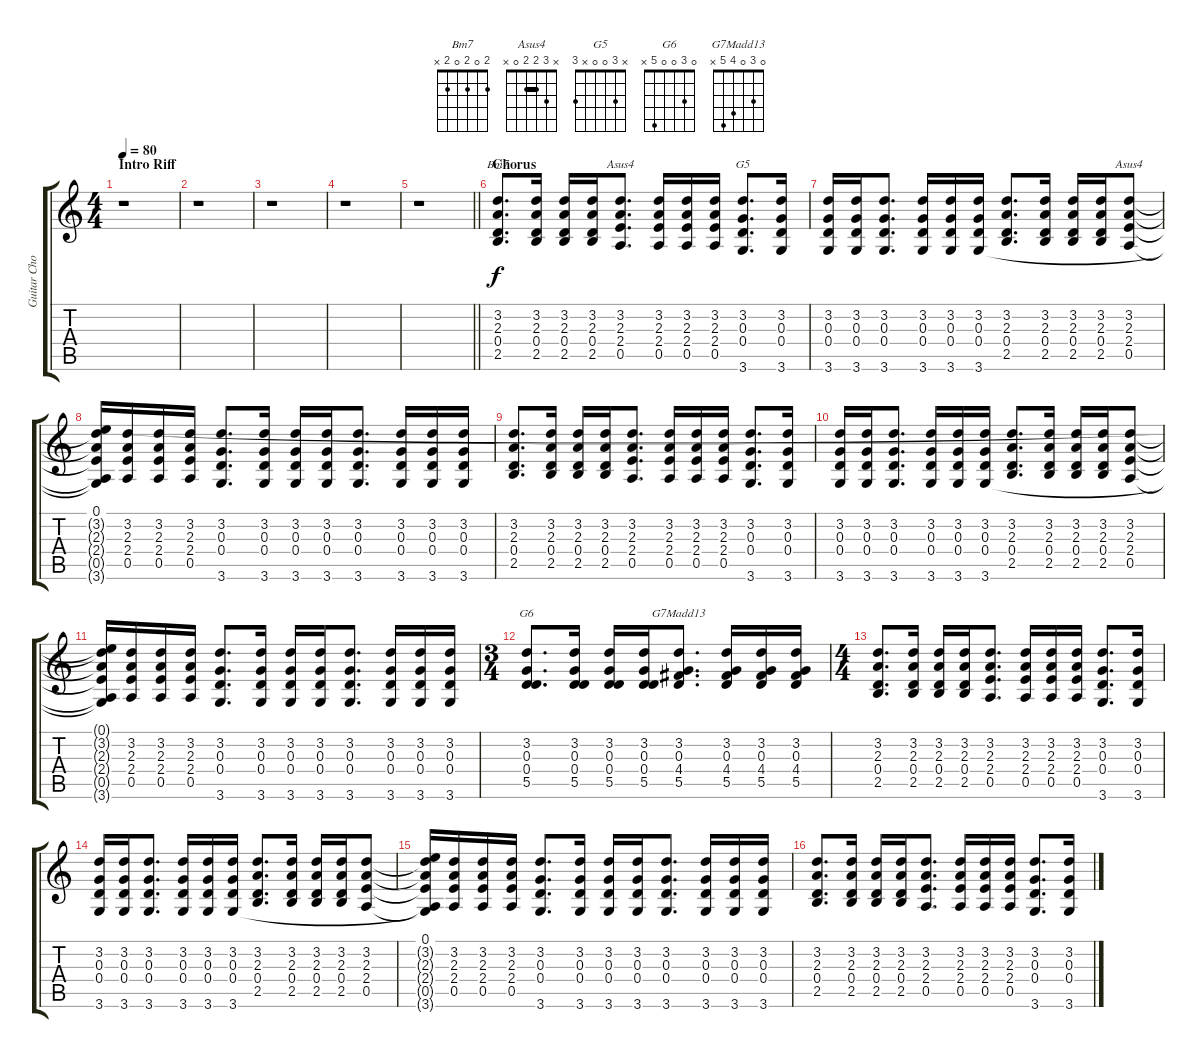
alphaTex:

\track ("Guitar Chorus" "Guitar Cho") {instrument overdrivenguitar}
\staff {score tabs}
\tuning (E4 B3 G3 D3 A2 E2) {hide}
\chord ("Bm7" 2 0 2 0 2 x)
\chord ("Asus4" 0 3 2 0 0 x)
\chord ("G5" x 3 0 0 x 3)
\chord ("Asus4" x 3 2 2 0 x) {barre 2}
\chord ("G6" 0 3 0 0 5 x)
\chord ("G7Madd13" 0 3 0 4 5 x)
\ts (4 4)
\section ("" "Intro Riff")
\tempo 80
\clef g2
\ks c
r.1{dy f} |
r.1 |
r.1 |
r.1 |
\barLineRight lightlight
r.1 |
\section ("" "Chorus")
(3.2 2.3 0.4 2.5).8{d ch "Bm7"} (3.2 2.3 0.4 2.5).16 (3.2 2.3 0.4 2.5).16 (3.2 2.3 0.4 2.5).16 (3.2 2.3 2.4 0.5).8{d ch "Asus4"} (3.2 2.3 2.4 0.5).16 (3.2 2.3 2.4 0.5).16 (3.2 2.3 2.4 0.5).16 (3.2 0.3 0.4 3.6).8{d ch "G5"} (3.2 0.3 0.4 3.6).16 |
(3.2 0.3 0.4 3.6).16 (3.2 0.3 0.4 3.6).16 (3.2 0.3 0.4 3.6).8{d} (3.2 0.3 0.4 3.6).16 (3.2 0.3 0.4 3.6).16 (3.2 0.3 0.4 3.6).16 (3.2 2.3 0.4 2.5).8{d} (3.2 2.3 0.4 2.5).16 (3.2 2.3 0.4 2.5).16 (3.2 2.3 0.4 2.5).16 (3.2 2.3 2.4 0.5).8{ch "Asus4"} |
(0.1 3.2{t} 2.3{t} 2.4{t} 0.5{t} 3.6{t}).16 (3.2 2.3 2.4 0.5).16 (3.2 2.3 2.4 0.5).16 (3.2 2.3 2.4 0.5).16 (3.2 0.3 0.4 3.6).8{d} (3.2 0.3 0.4 3.6).16 (3.2 0.3 0.4 3.6).16 (3.2 0.3 0.4 3.6).16 (3.2 0.3 0.4 3.6).8{d} (3.2 0.3 0.4 3.6).16 (3.2 0.3 0.4 3.6).16 (3.2 0.3 0.4 3.6).16 |
(3.2 2.3 0.4 2.5).8{d} (3.2 2.3 0.4 2.5).16 (3.2 2.3 0.4 2.5).16 (3.2 2.3 0.4 2.5).16 (3.2 2.3 2.4 0.5).8{d} (3.2 2.3 2.4 0.5).16 (3.2 2.3 2.4 0.5).16 (3.2 2.3 2.4 0.5).16 (3.2 0.3 0.4 3.6).8{d} (3.2 0.3 0.4 3.6).16 |
(3.2 0.3 0.4 3.6).16 (3.2 0.3 0.4 3.6).16 (3.2 0.3 0.4 3.6).8{d} (3.2 0.3 0.4 3.6).16 (3.2 0.3 0.4 3.6).16 (3.2 0.3 0.4 3.6).16 (3.2 2.3 0.4 2.5).8{d} (3.2 2.3 0.4 2.5).16 (3.2 2.3 0.4 2.5).16 (3.2 2.3 0.4 2.5).16 (3.2 2.3 2.4 0.5).8 |
(0.1{t} 3.2{t} 2.3{t} 2.4{t} 0.5{t} 3.6{t}).16 (3.2 2.3 2.4 0.5).16 (3.2 2.3 2.4 0.5).16 (3.2 2.3 2.4 0.5).16 (3.2 0.3 0.4 3.6).8{d} (3.2 0.3 0.4 3.6).16 (3.2 0.3 0.4 3.6).16 (3.2 0.3 0.4 3.6).16 (3.2 0.3 0.4 3.6).8{d} (3.2 0.3 0.4 3.6).16 (3.2 0.3 0.4 3.6).16 (3.2 0.3 0.4 3.6).16 |
\ts (3 4)
(3.2 0.3 0.4 5.5).8{d ch "G6"} (3.2 0.3 0.4 5.5).16 (3.2 0.3 0.4 5.5).16 (3.2 0.3 0.4 5.5).16 (3.2 0.3 4.4 5.5).8{d ch "G7Madd13"} (3.2 0.3 4.4 5.5).16 (3.2 0.3 4.4 5.5).16 (3.2 0.3 4.4 5.5).16 |
\ts (4 4)
(3.2 2.3 0.4 2.5).8{d} (3.2 2.3 0.4 2.5).16 (3.2 2.3 0.4 2.5).16 (3.2 2.3 0.4 2.5).16 (3.2 2.3 2.4 0.5).8{d} (3.2 2.3 2.4 0.5).16 (3.2 2.3 2.4 0.5).16 (3.2 2.3 2.4 0.5).16 (3.2 0.3 0.4 3.6).8{d} (3.2 0.3 0.4 3.6).16 |
(3.2 0.3 0.4 3.6).16 (3.2 0.3 0.4 3.6).16 (3.2 0.3 0.4 3.6).8{d} (3.2 0.3 0.4 3.6).16 (3.2 0.3 0.4 3.6).16 (3.2 0.3 0.4 3.6).16 (3.2 2.3 0.4 2.5).8{d} (3.2 2.3 0.4 2.5).16 (3.2 2.3 0.4 2.5).16 (3.2 2.3 0.4 2.5).16 (3.2 2.3 2.4 0.5).8 |
(0.1 3.2{t} 2.3{t} 2.4{t} 0.5{t} 3.6{t}).16 (3.2 2.3 2.4 0.5).16 (3.2 2.3 2.4 0.5).16 (3.2 2.3 2.4 0.5).16 (3.2 0.3 0.4 3.6).8{d} (3.2 0.3 0.4 3.6).16 (3.2 0.3 0.4 3.6).16 (3.2 0.3 0.4 3.6).16 (3.2 0.3 0.4 3.6).8{d} (3.2 0.3 0.4 3.6).16 (3.2 0.3 0.4 3.6).16 (3.2 0.3 0.4 3.6).16 |
(3.2 2.3 0.4 2.5).8{d} (3.2 2.3 0.4 2.5).16 (3.2 2.3 0.4 2.5).16 (3.2 2.3 0.4 2.5).16 (3.2 2.3 2.4 0.5).8{d} (3.2 2.3 2.4 0.5).16 (3.2 2.3 2.4 0.5).16 (3.2 2.3 2.4 0.5).16 (3.2 0.3 0.4 3.6).8{d} (3.2 0.3 0.4 3.6).16
